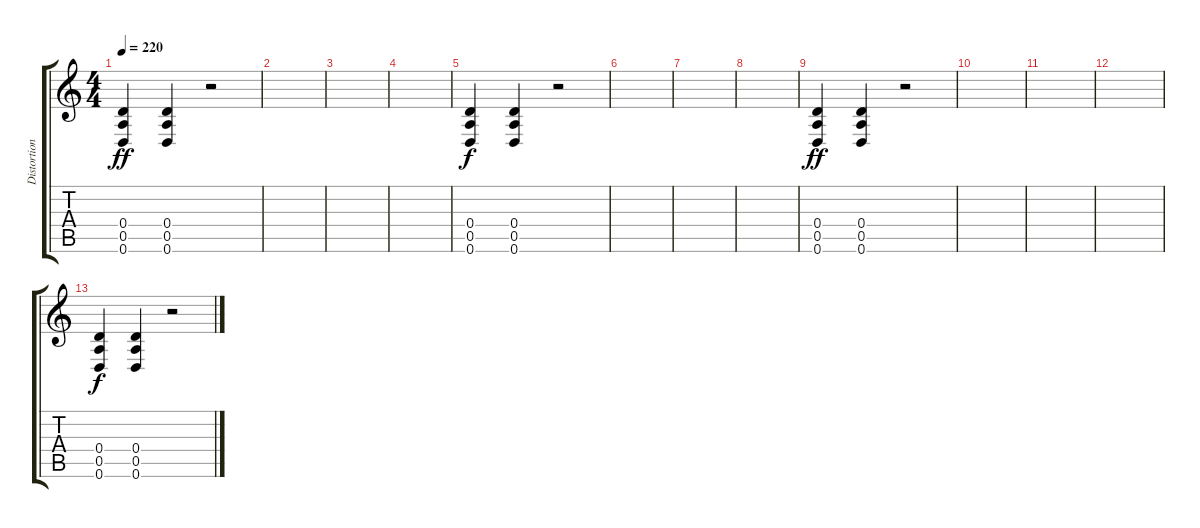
\track ("Distortion Guitar" "Distortion") {instrument distortionguitar}
\staff {score tabs}
\tuning (E4 B3 G3 D3 A2 D2) {hide}
\ts (4 4)
\tempo 220
\clef g2
\ks c
(0.4 0.5 0.6).4{dy ff} (0.4 0.5 0.6).4 r.2 |
|
|
|
(0.4 0.5 0.6).4{dy f} (0.4 0.5 0.6).4 r.2 |
|
|
|
(0.4 0.5 0.6).4{dy ff} (0.4 0.5 0.6).4 r.2 |
|
|
|
(0.4 0.5 0.6).4{dy f} (0.4 0.5 0.6).4 r.2
